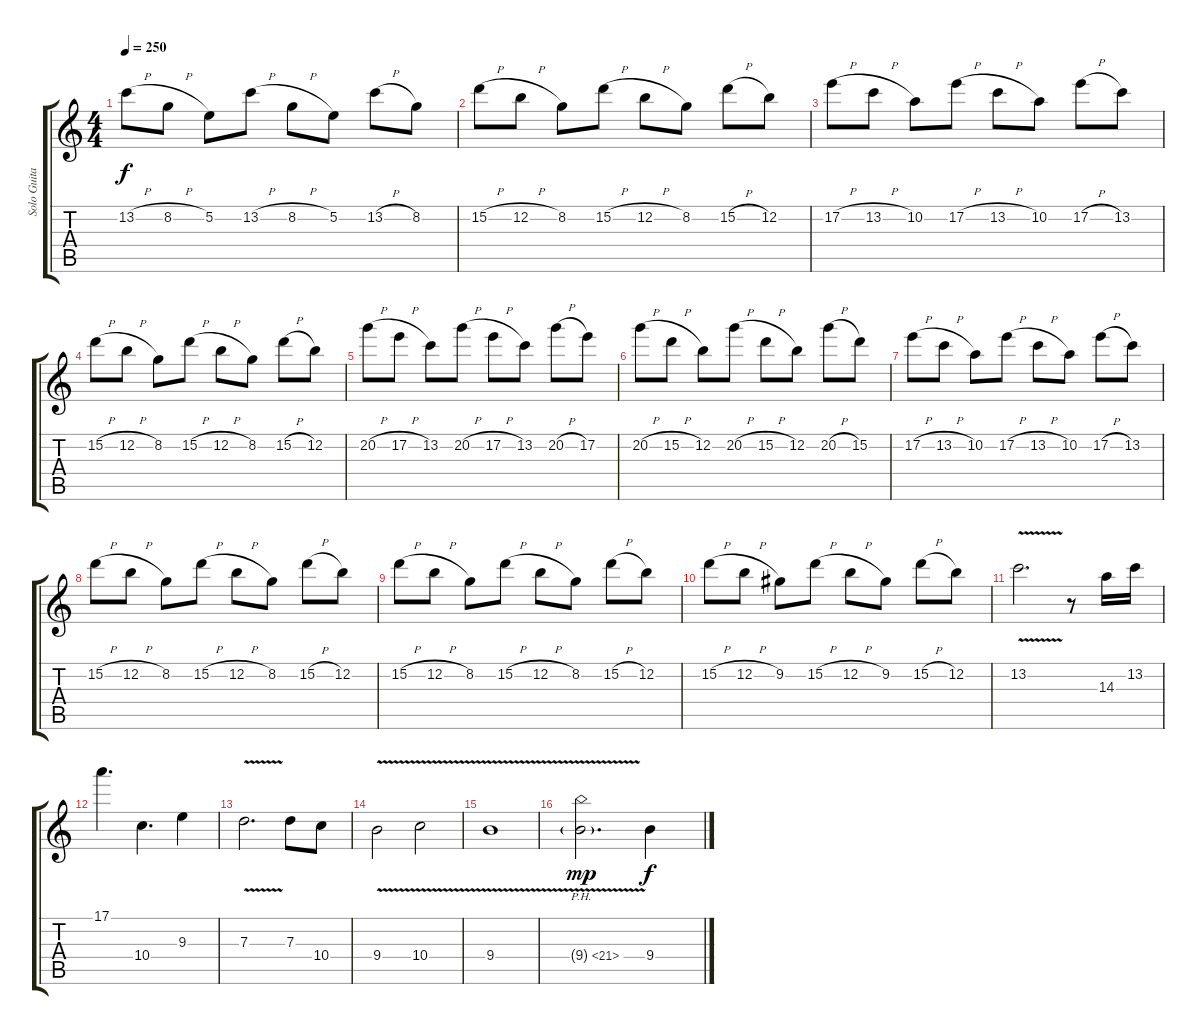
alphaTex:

\track ("Solo Guitar" "Solo Guita") {instrument overdrivenguitar}
\staff {score tabs}
\tuning (E4 B3 G3 D3 A2 E2) {hide}
\ts (4 4)
\tempo 250
\clef g2
\ks c
13.2{h}.8{dy f} 8.2{h}.8 5.2.8 13.2{h}.8 8.2{h}.8 5.2.8 13.2{h}.8 8.2.8 |
15.2{h}.8 12.2{h}.8 8.2.8 15.2{h}.8 12.2{h}.8 8.2.8 15.2{h}.8 12.2.8 |
17.2{h}.8 13.2{h}.8 10.2.8 17.2{h}.8 13.2{h}.8 10.2.8 17.2{h}.8 13.2.8 |
15.2{h}.8 12.2{h}.8 8.2.8 15.2{h}.8 12.2{h}.8 8.2.8 15.2{h}.8 12.2.8 |
20.2{h}.8 17.2{h}.8 13.2.8 20.2{h}.8 17.2{h}.8 13.2.8 20.2{h}.8 17.2.8 |
20.2{h}.8 15.2{h}.8 12.2.8 20.2{h}.8 15.2{h}.8 12.2.8 20.2{h}.8 15.2.8 |
17.2{h}.8 13.2{h}.8 10.2.8 17.2{h}.8 13.2{h}.8 10.2.8 17.2{h}.8 13.2.8 |
15.2{h}.8 12.2{h}.8 8.2.8 15.2{h}.8 12.2{h}.8 8.2.8 15.2{h}.8 12.2.8 |
15.2{h}.8 12.2{h}.8 8.2.8 15.2{h}.8 12.2{h}.8 8.2.8 15.2{h}.8 12.2.8 |
15.2{h}.8 12.2{h}.8 9.2.8 15.2{h}.8 12.2{h}.8 9.2.8 15.2{h}.8 12.2.8 |
13.2{v}.2{d} r.8 14.3.16 13.2.16 |
17.1.4{d} 10.4.4{d} 9.3.4 |
7.3{v}.2{d} 7.3.8 10.4.8 |
9.4{v}.2 10.4{v}.2 |
9.4{v}.1 |
9.4{ph 12 v g}.2{d dy mp} 9.4.4{dy f}
